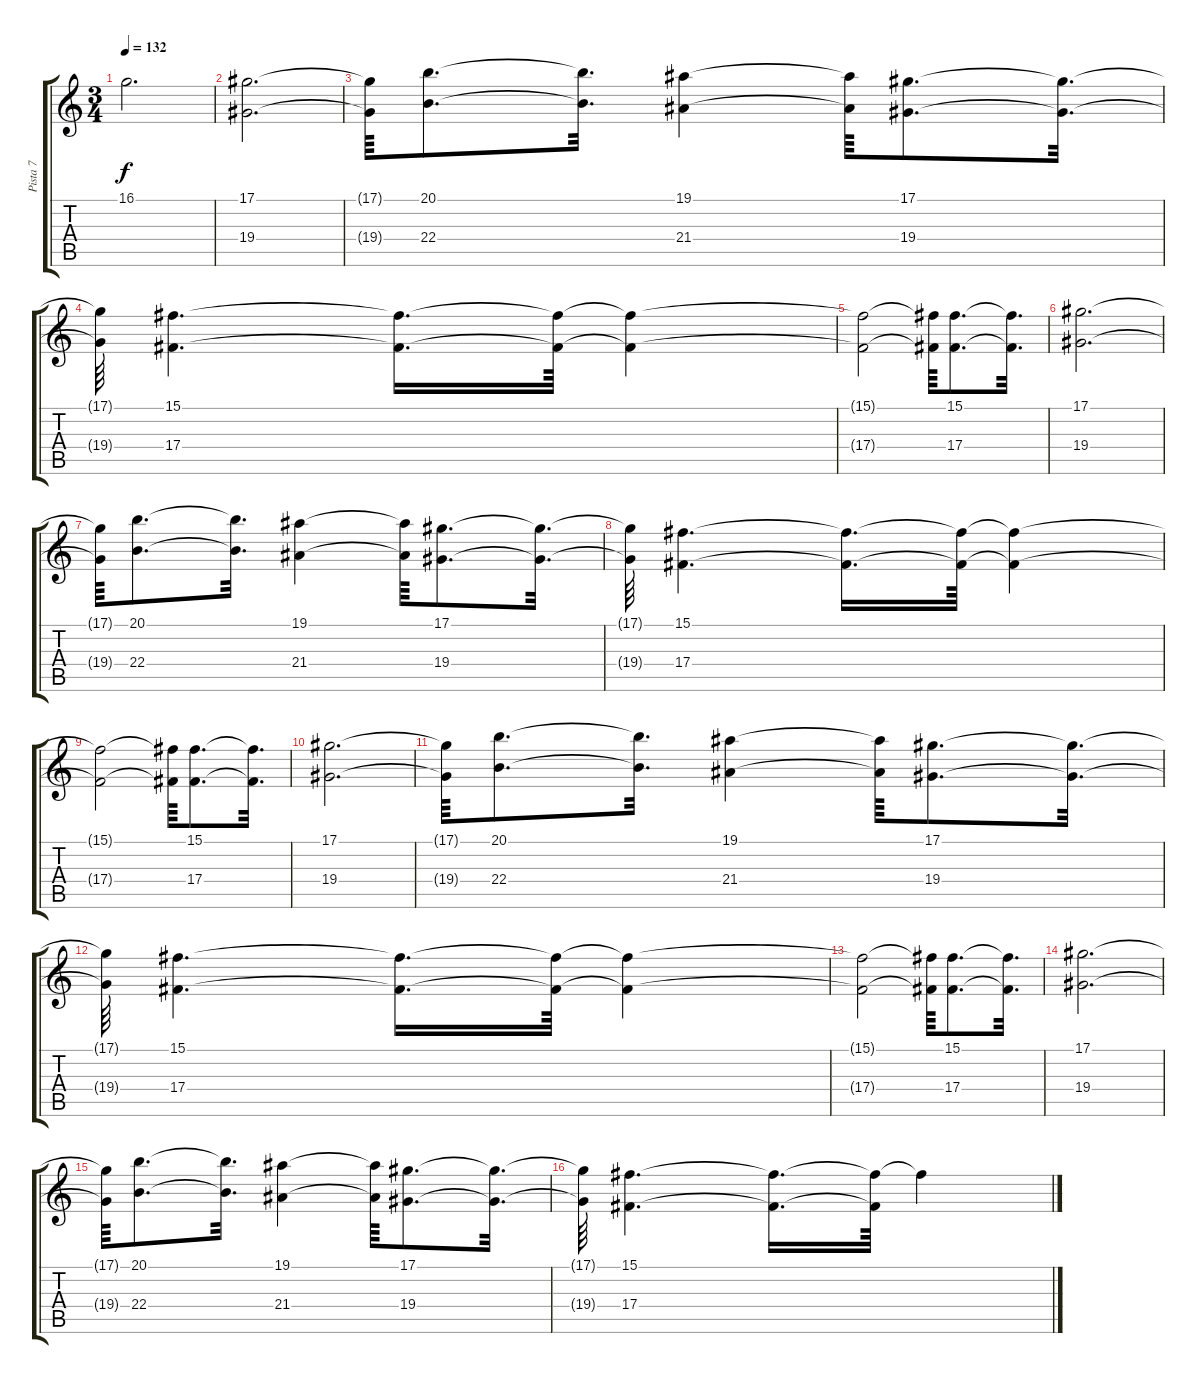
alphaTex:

\track ("Pista 7" "Pista 7") {instrument violin}
\staff {score tabs}
\tuning (Eb4 Bb3 Gb3 Db3 Ab2 Eb2) {hide}
\ts (3 4)
\tempo 132
\clef g2
\ks c
16.1{t}.2{d dy f} |
(17.1 19.4).2{d} |
(17.1{t} 19.4{t}).64 (20.1 22.4).8{d} (20.1{t} 22.4{t}).32{d} (19.1 21.4).4 (19.1{t} 21.4{t}).64 (17.1 19.4).8{d} (17.1{t} 19.4{t}).32{d} |
(17.1{t} 19.4{t}).64 (15.1 17.4).4{d} (15.1{t} 17.4{t}).16{d} (15.1{t} 17.4{t}).64 (15.1{t} 17.4{t}).4 |
(15.1{t} 17.4{t}).2 (15.1{t} 17.4{t}).64 (15.1 17.4).8{d} (15.1{t} 17.4{t}).32{d} |
(17.1 19.4).2{d} |
(17.1{t} 19.4{t}).64 (20.1 22.4).8{d} (20.1{t} 22.4{t}).32{d} (19.1 21.4).4 (19.1{t} 21.4{t}).64 (17.1 19.4).8{d} (17.1{t} 19.4{t}).32{d} |
(17.1{t} 19.4{t}).64 (15.1 17.4).4{d} (15.1{t} 17.4{t}).16{d} (15.1{t} 17.4{t}).64 (15.1{t} 17.4{t}).4 |
(15.1{t} 17.4{t}).2 (15.1{t} 17.4{t}).64 (15.1 17.4).8{d} (15.1{t} 17.4{t}).32{d} |
(17.1 19.4).2{d} |
(17.1{t} 19.4{t}).64 (20.1 22.4).8{d} (20.1{t} 22.4{t}).32{d} (19.1 21.4).4 (19.1{t} 21.4{t}).64 (17.1 19.4).8{d} (17.1{t} 19.4{t}).32{d} |
(17.1{t} 19.4{t}).64 (15.1 17.4).4{d} (15.1{t} 17.4{t}).16{d} (15.1{t} 17.4{t}).64 (15.1{t} 17.4{t}).4 |
(15.1{t} 17.4{t}).2 (15.1{t} 17.4{t}).64 (15.1 17.4).8{d} (15.1{t} 17.4{t}).32{d} |
(17.1 19.4).2{d} |
(17.1{t} 19.4{t}).64 (20.1 22.4).8{d} (20.1{t} 22.4{t}).32{d} (19.1 21.4).4 (19.1{t} 21.4{t}).64 (17.1 19.4).8{d} (17.1{t} 19.4{t}).32{d} |
(17.1{t} 19.4{t}).64 (15.1 17.4).4{d} (15.1{t} 17.4{t}).16{d} (15.1{t} 17.4{t}).64 15.1{t}.4
